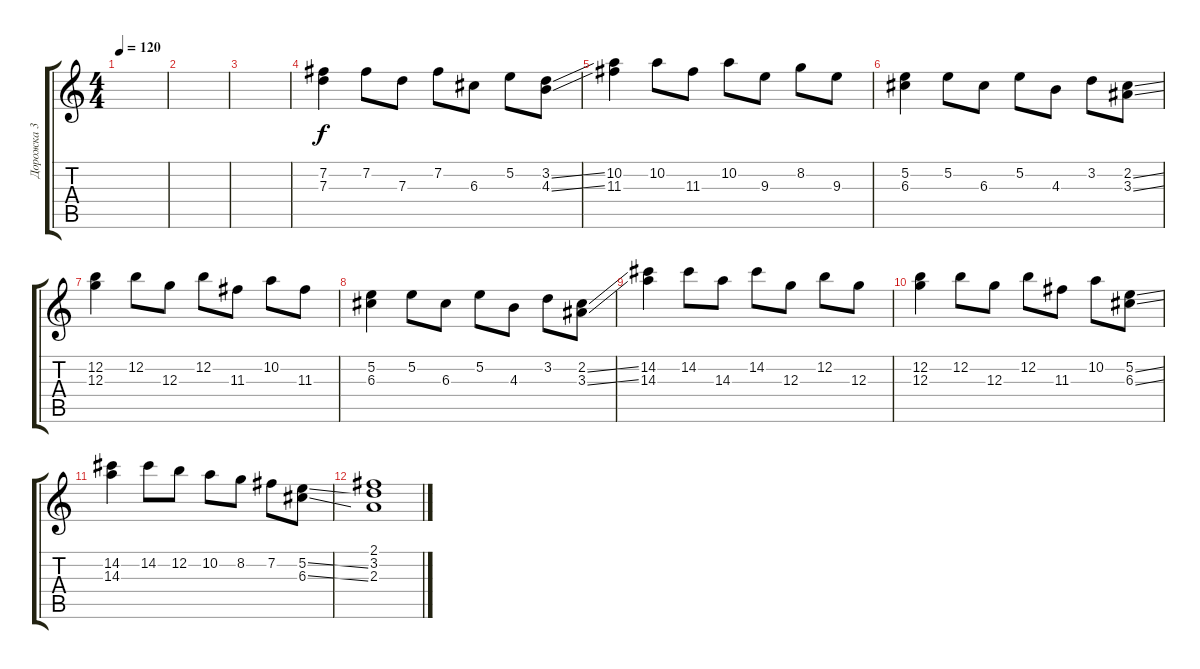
\track ("Дорожка 3" "Дорожка 3") {instrument acousticguitarnylon}
\staff {score tabs}
\tuning (E4 B3 G3 D3 A2 E2) {hide}
\ts (4 4)
\tempo 120
\clef g2
\ks c
|
|
|
(7.2 7.3).4 7.2.8 7.3.8 7.2.8 6.3.8 5.2.8 (3.2{ss} 4.3{ss}).8 |
(10.2 11.3).4 10.2.8 11.3.8 10.2.8 9.3.8 8.2.8 9.3.8 |
(5.2 6.3).4 5.2.8 6.3.8 5.2.8 4.3.8 3.2.8 (2.2{ss} 3.3{ss}).8 |
(12.2 12.3).4 12.2.8 12.3.8 12.2.8 11.3.8 10.2.8 11.3.8 |
(5.2 6.3).4 5.2.8 6.3.8 5.2.8 4.3.8 3.2.8 (2.2{ss} 3.3{ss}).8 |
(14.2 14.3).4 14.2.8 14.3.8 14.2.8 12.3.8 12.2.8 12.3.8 |
(12.2 12.3).4 12.2.8 12.3.8 12.2.8 11.3.8 10.2.8 (5.2{ss} 6.3{ss}).8 |
(14.2 14.3).4 14.2.8 12.2.8 10.2.8 8.2.8 7.2.8 (5.2{ss} 6.3{ss}).8 |
(2.1 3.2 2.3).1
